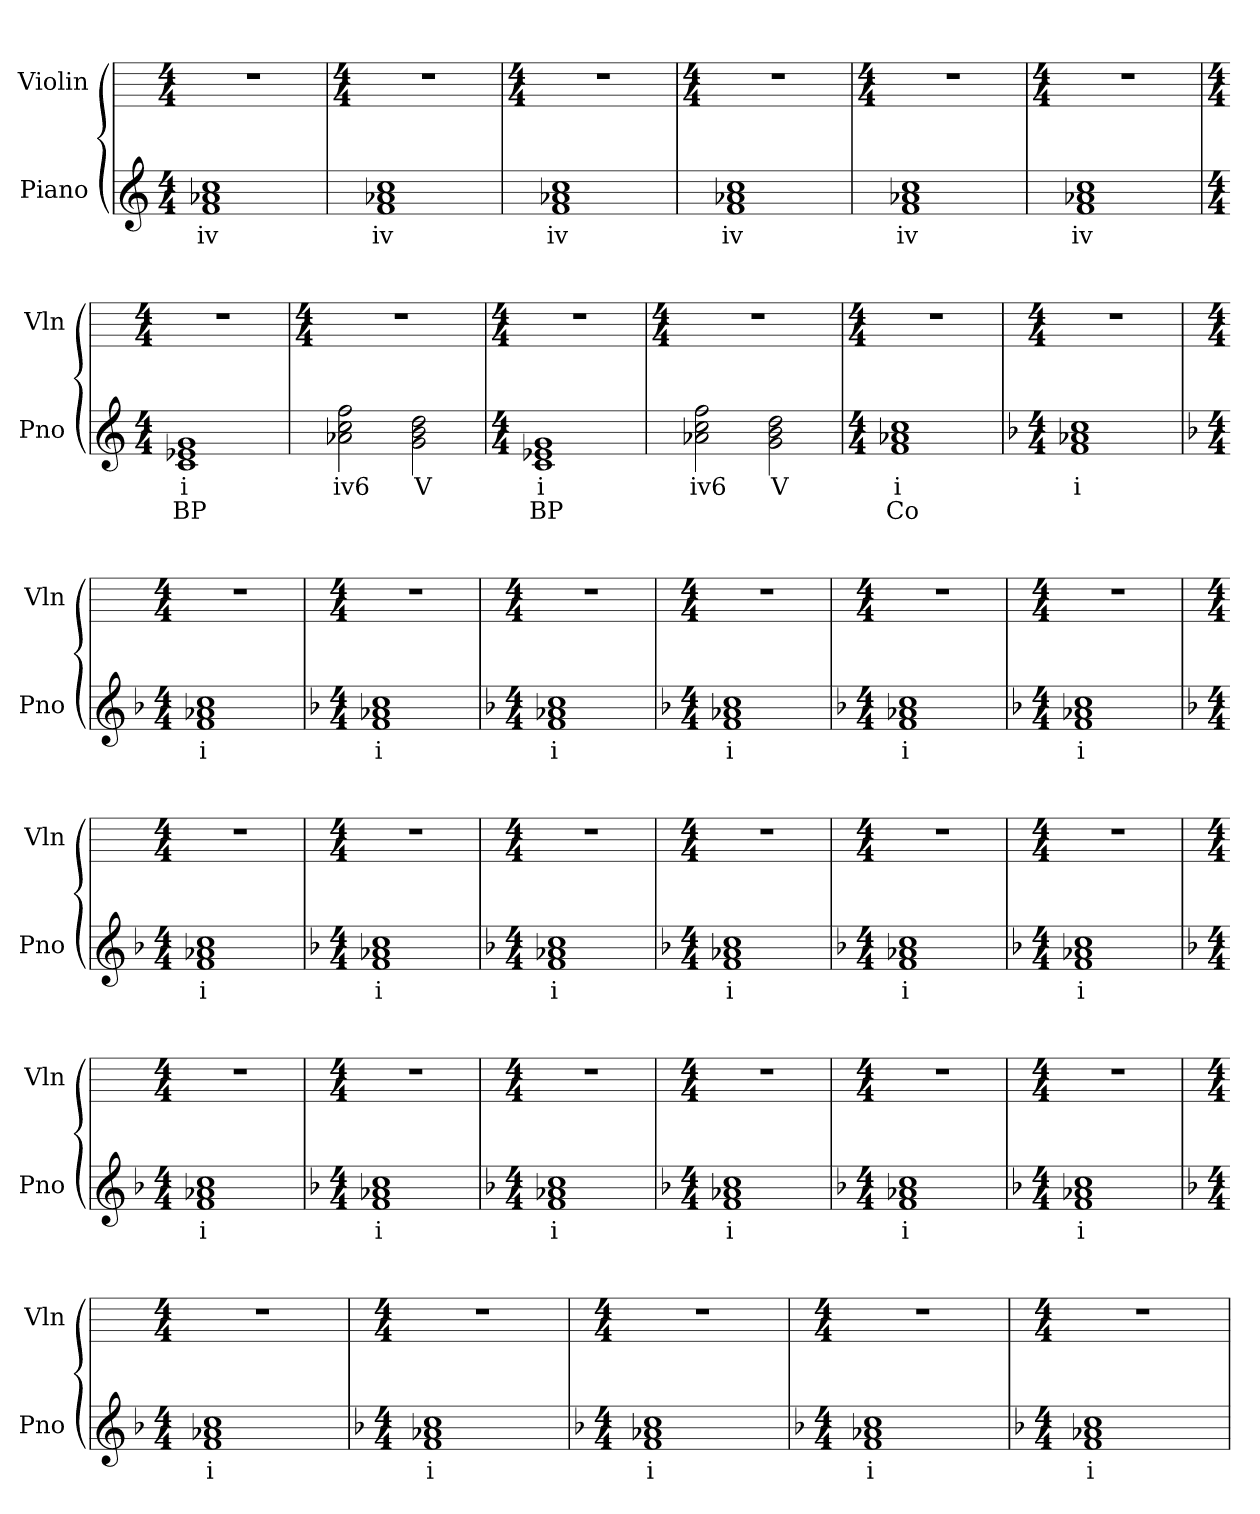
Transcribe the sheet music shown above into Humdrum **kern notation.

**kern	**text	**text	**kern
*part2	*part2	*part2	*part1
*staff2	*staff2	*staff2	*staff1
*I"Piano	*	*	*I"Violin
*I'Pno	*	*	*I'Vln
*k[]	*	*	*
*C:	*	*	*
*M4/4	*	*	*M4/4
=	=	=	=
1f 1a-X 1cc	iv	.	1r
=	=	=	=
*k[]	*	*	*
*C:	*	*	*
*	*	*	*M4/4
1f 1a-X 1cc	iv	.	1r
=	=	=	=
*k[]	*	*	*
*C:	*	*	*
*	*	*	*M4/4
1f 1a-X 1cc	iv	.	1r
=	=	=	=
*k[]	*	*	*
*C:	*	*	*
*	*	*	*M4/4
1f 1a-X 1cc	iv	.	1r
=	=	=	=
*k[]	*	*	*
*C:	*	*	*
*	*	*	*M4/4
1f 1a-X 1cc	iv	.	1r
=	=	=	=
*k[]	*	*	*
*C:	*	*	*
*	*	*	*M4/4
1f 1a-X 1cc	iv	.	1r
=	=	=	=
*k[]	*	*	*
*C:	*	*	*
*M4/4	*	*	*M4/4
1c 1e-X 1g	i	BP	1r
=	=	=	=
*k[]	*	*	*
*C:	*	*	*
*	*	*	*M4/4
2a-X 2cc 2ff	iv6	.	1r
2g 2b 2dd	V	.	.
=	=	=	=
*k[]	*	*	*
*C:	*	*	*
*M4/4	*	*	*M4/4
1c 1e-X 1g	i	BP	1r
=	=	=	=
*k[]	*	*	*
*C:	*	*	*
*	*	*	*M4/4
2a-X 2cc 2ff	iv6	.	1r
2g 2b 2dd	V	.	.
=	=	=	=
*k[]	*	*	*
*C:	*	*	*
*M4/4	*	*	*M4/4
1f 1a-X 1cc	i	Co	1r
=	=	=	=
*k[b-]	*	*	*
*F:	*	*	*
*M4/4	*	*	*M4/4
1f 1a-X 1cc	i	.	1r
=	=	=	=
*k[b-]	*	*	*
*F:	*	*	*
*M4/4	*	*	*M4/4
1f 1a-X 1cc	i	.	1r
=	=	=	=
*k[b-]	*	*	*
*F:	*	*	*
*M4/4	*	*	*M4/4
1f 1a-X 1cc	i	.	1r
=	=	=	=
*k[b-]	*	*	*
*F:	*	*	*
*M4/4	*	*	*M4/4
1f 1a-X 1cc	i	.	1r
=	=	=	=
*k[b-]	*	*	*
*F:	*	*	*
*M4/4	*	*	*M4/4
1f 1a-X 1cc	i	.	1r
=	=	=	=
*k[b-]	*	*	*
*F:	*	*	*
*M4/4	*	*	*M4/4
1f 1a-X 1cc	i	.	1r
=	=	=	=
*k[b-]	*	*	*
*F:	*	*	*
*M4/4	*	*	*M4/4
1f 1a-X 1cc	i	.	1r
=	=	=	=
*k[b-]	*	*	*
*F:	*	*	*
*M4/4	*	*	*M4/4
1f 1a-X 1cc	i	.	1r
=	=	=	=
*k[b-]	*	*	*
*F:	*	*	*
*M4/4	*	*	*M4/4
1f 1a-X 1cc	i	.	1r
=	=	=	=
*k[b-]	*	*	*
*F:	*	*	*
*M4/4	*	*	*M4/4
1f 1a-X 1cc	i	.	1r
=	=	=	=
*k[b-]	*	*	*
*F:	*	*	*
*M4/4	*	*	*M4/4
1f 1a-X 1cc	i	.	1r
=	=	=	=
*k[b-]	*	*	*
*F:	*	*	*
*M4/4	*	*	*M4/4
1f 1a-X 1cc	i	.	1r
=	=	=	=
*k[b-]	*	*	*
*F:	*	*	*
*M4/4	*	*	*M4/4
1f 1a-X 1cc	i	.	1r
=	=	=	=
*k[b-]	*	*	*
*F:	*	*	*
*M4/4	*	*	*M4/4
1f 1a-X 1cc	i	.	1r
=	=	=	=
*k[b-]	*	*	*
*F:	*	*	*
*M4/4	*	*	*M4/4
1f 1a-X 1cc	i	.	1r
=	=	=	=
*k[b-]	*	*	*
*F:	*	*	*
*M4/4	*	*	*M4/4
1f 1a-X 1cc	i	.	1r
=	=	=	=
*k[b-]	*	*	*
*F:	*	*	*
*M4/4	*	*	*M4/4
1f 1a-X 1cc	i	.	1r
=	=	=	=
*k[b-]	*	*	*
*F:	*	*	*
*M4/4	*	*	*M4/4
1f 1a-X 1cc	i	.	1r
=	=	=	=
*k[b-]	*	*	*
*F:	*	*	*
*M4/4	*	*	*M4/4
1f 1a-X 1cc	i	.	1r
=	=	=	=
*k[b-]	*	*	*
*F:	*	*	*
*M4/4	*	*	*M4/4
1f 1a-X 1cc	i	.	1r
=	=	=	=
*k[b-]	*	*	*
*F:	*	*	*
*M4/4	*	*	*M4/4
1f 1a-X 1cc	i	.	1r
=	=	=	=
*k[b-]	*	*	*
*F:	*	*	*
*M4/4	*	*	*M4/4
1f 1a-X 1cc	i	.	1r
=	=	=	=
*k[b-]	*	*	*
*F:	*	*	*
*M4/4	*	*	*M4/4
1f 1a-X 1cc	i	.	1r
=	=	=	=
*k[b-]	*	*	*
*F:	*	*	*
*M4/4	*	*	*M4/4
1f 1a-X 1cc	i	.	1r
=	=	=	=
*-	*-	*-	*-
